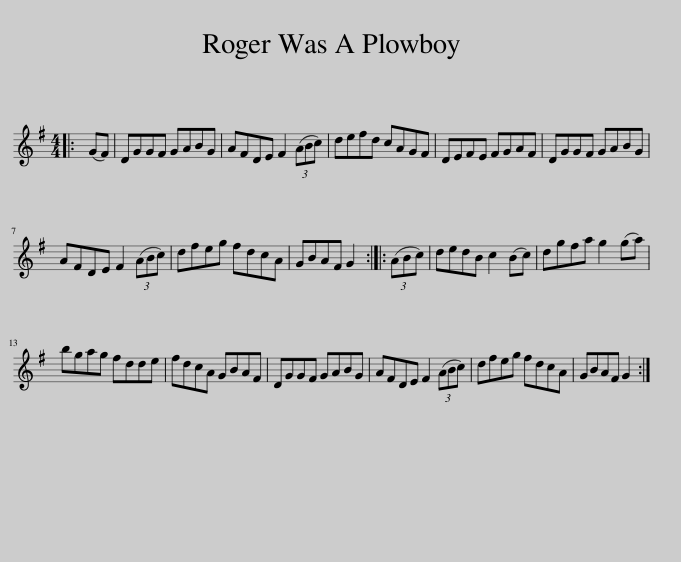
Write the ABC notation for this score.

X:1
L:1/8
M:4/4
I:linebreak $
K:G
V:1 treble
V:1
|: (GF) | DGGF GABG | AFDE F2 (3(ABc) | defd cAGF | DEFE FGAF | %5
 DGGF GABG |$ AFDE F2 (3(ABc) | dfeg fdcA | GBAF G2 :: (3(ABc) | %10
 dedB c2 (Bc) | dgfa g2 (ga) |$ bgag fdde | fdcA GBAF | DGGF GABG | %15
 AFDE F2 (3(ABc) | dfeg fdcA | GBAF G2 :| %18
